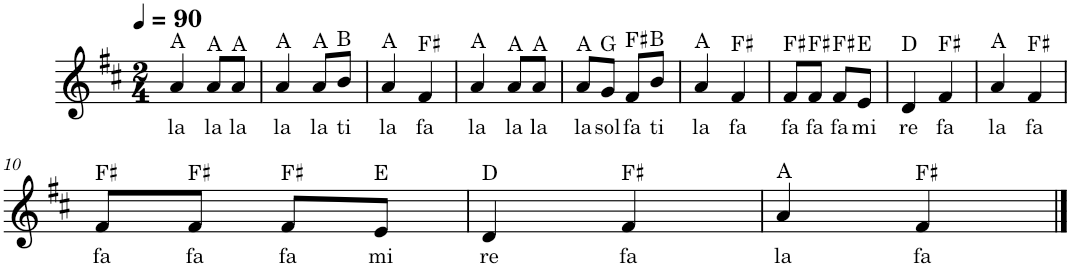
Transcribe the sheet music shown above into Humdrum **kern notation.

**kern	**text
*part1	*part1
*staff1	*staff1
*I"Piano	*
*I'Pno.	*
*clefG2	*
*k[f#c#]	*
*M2/4	*
*MM90	*
=1	=1
!LO:TX:a:t=A	!
!	!LO:LY:b
4a/	la
!LO:TX:a:t=A	!
!	!LO:LY:b
8a/L	la
!LO:TX:a:t=A	!
!	!LO:LY:b
8a/J	la
=2	=2
!LO:TX:a:t=A	!
!	!LO:LY:b
4a/	la
!LO:TX:a:t=A	!
!	!LO:LY:b
8a/L	la
!LO:TX:a:t=B	!
!	!LO:LY:b
8b/J	ti
=3	=3
!LO:TX:a:t=A	!
!	!LO:LY:b
4a/	la
!LO:TX:a:t=F♯	!
!	!LO:LY:b
4f#/	fa
=4	=4
!LO:TX:a:t=A	!
!	!LO:LY:b
4a/	la
!LO:TX:a:t=A	!
!	!LO:LY:b
8a/L	la
!LO:TX:a:t=A	!
!	!LO:LY:b
8a/J	la
=5	=5
!LO:TX:a:t=A	!
!	!LO:LY:b
8a/L	la
!LO:TX:a:t=G	!
!	!LO:LY:b
8g/J	sol
!LO:TX:a:t=F♯	!
!	!LO:LY:b
8f#/L	fa
!LO:TX:a:t=B	!
!	!LO:LY:b
8b/J	ti
=6	=6
!LO:TX:a:t=A	!
!	!LO:LY:b
4a/	la
!LO:TX:a:t=F♯	!
!	!LO:LY:b
4f#/	fa
=7	=7
!LO:TX:a:t=F♯	!
!	!LO:LY:b
8f#/L	fa
!LO:TX:a:t=F♯	!
!	!LO:LY:b
8f#/J	fa
!LO:TX:a:t=F♯	!
!	!LO:LY:b
8f#/L	fa
!LO:TX:a:t=E	!
!	!LO:LY:b
8e/J	mi
=8	=8
!LO:TX:a:t=D	!
!	!LO:LY:b
4d/	re
!LO:TX:a:t=F♯	!
!	!LO:LY:b
4f#/	fa
=9	=9
!LO:TX:a:t=A	!
!	!LO:LY:b
4a/	la
!LO:TX:a:t=F♯	!
!	!LO:LY:b
4f#/	fa
!!LO:LB:g=z
=10	=10
!LO:TX:a:t=F♯	!
!	!LO:LY:b
8f#/L	fa
!LO:TX:a:t=F♯	!
!	!LO:LY:b
8f#/J	fa
!LO:TX:a:t=F♯	!
!	!LO:LY:b
8f#/L	fa
!LO:TX:a:t=E	!
!	!LO:LY:b
8e/J	mi
=11	=11
!LO:TX:a:t=D	!
!	!LO:LY:b
4d/	re
!LO:TX:a:t=F♯	!
!	!LO:LY:b
4f#/	fa
=12	=12
!LO:TX:a:t=A	!
!	!LO:LY:b
4a/	la
!LO:TX:a:t=F♯	!
!	!LO:LY:b
4f#/	fa
==	==
*-	*-
